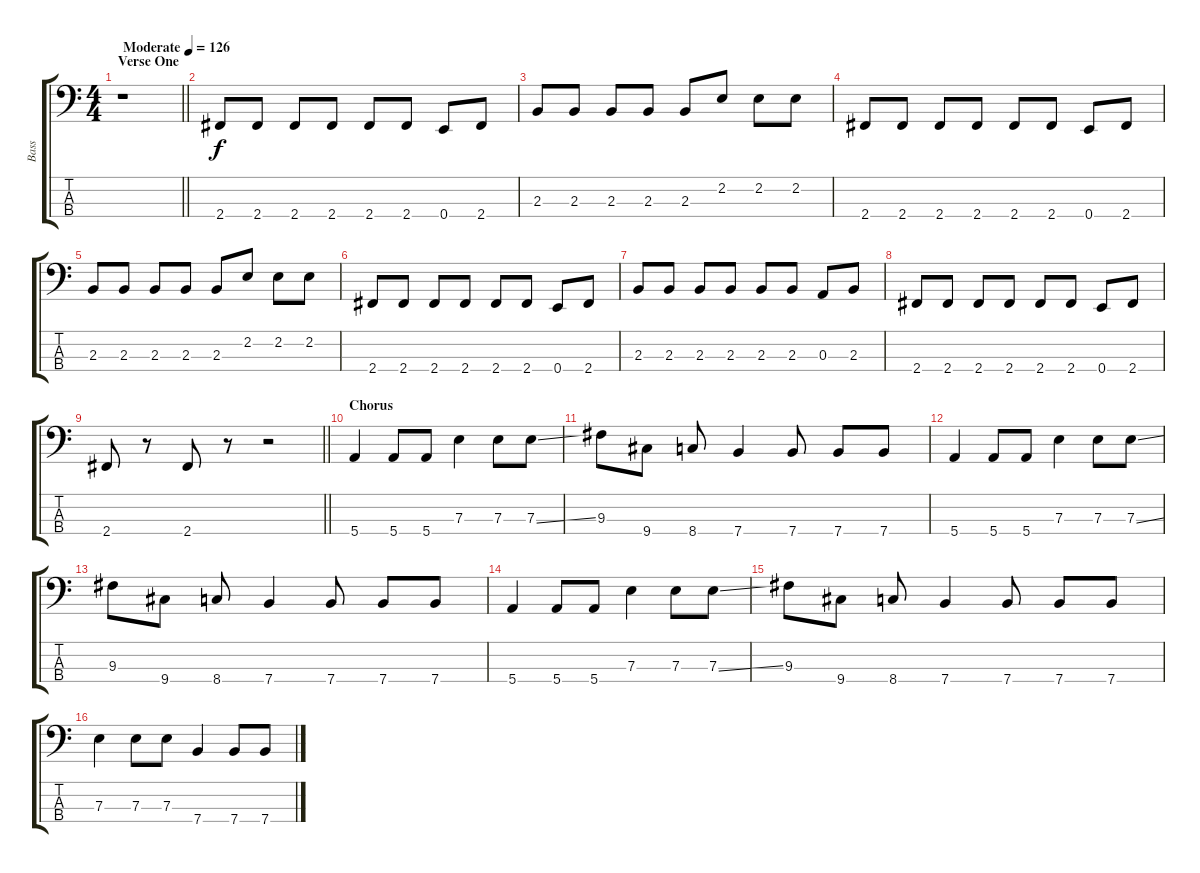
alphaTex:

\track ("Bass" "Bass") {instrument electricbassfinger}
\staff {score tabs}
\tuning (G2 D2 A1 E1) {hide}
\ts (4 4)
\section ("" "Verse One")
\tempo (126 "Moderate")
\clef f4
\barLineRight lightlight
\ks c
r.1{dy f instrument electricbassfinger} |
2.4.8 2.4.8 2.4.8 2.4.8 2.4.8 2.4.8 0.4.8 2.4.8 |
2.3.8 2.3.8 2.3.8 2.3.8 2.3.8 2.2.8 2.2.8 2.2.8 |
2.4.8 2.4.8 2.4.8 2.4.8 2.4.8 2.4.8 0.4.8 2.4.8 |
2.3.8 2.3.8 2.3.8 2.3.8 2.3.8 2.2.8 2.2.8 2.2.8 |
2.4.8 2.4.8 2.4.8 2.4.8 2.4.8 2.4.8 0.4.8 2.4.8 |
2.3.8 2.3.8 2.3.8 2.3.8 2.3.8 2.3.8 0.3.8 2.3.8 |
2.4.8 2.4.8 2.4.8 2.4.8 2.4.8 2.4.8 0.4.8 2.4.8 |
\barLineRight lightlight
2.4.8 r.8 2.4.8 r.8 r.2 |
\section ("" "Chorus")
5.4.4 5.4.8 5.4.8 7.3.4 7.3.8 7.3{ss}.8 |
9.3.8 9.4.8 8.4.8 7.4.4 7.4.8 7.4.8 7.4.8 |
5.4.4 5.4.8 5.4.8 7.3.4 7.3.8 7.3{ss}.8 |
9.3.8 9.4.8 8.4.8 7.4.4 7.4.8 7.4.8 7.4.8 |
5.4.4 5.4.8 5.4.8 7.3.4 7.3.8 7.3{ss}.8 |
9.3.8 9.4.8 8.4.8 7.4.4 7.4.8 7.4.8 7.4.8 |
7.3.4 7.3.8 7.3.8 7.4.4 7.4.8 7.4.8
